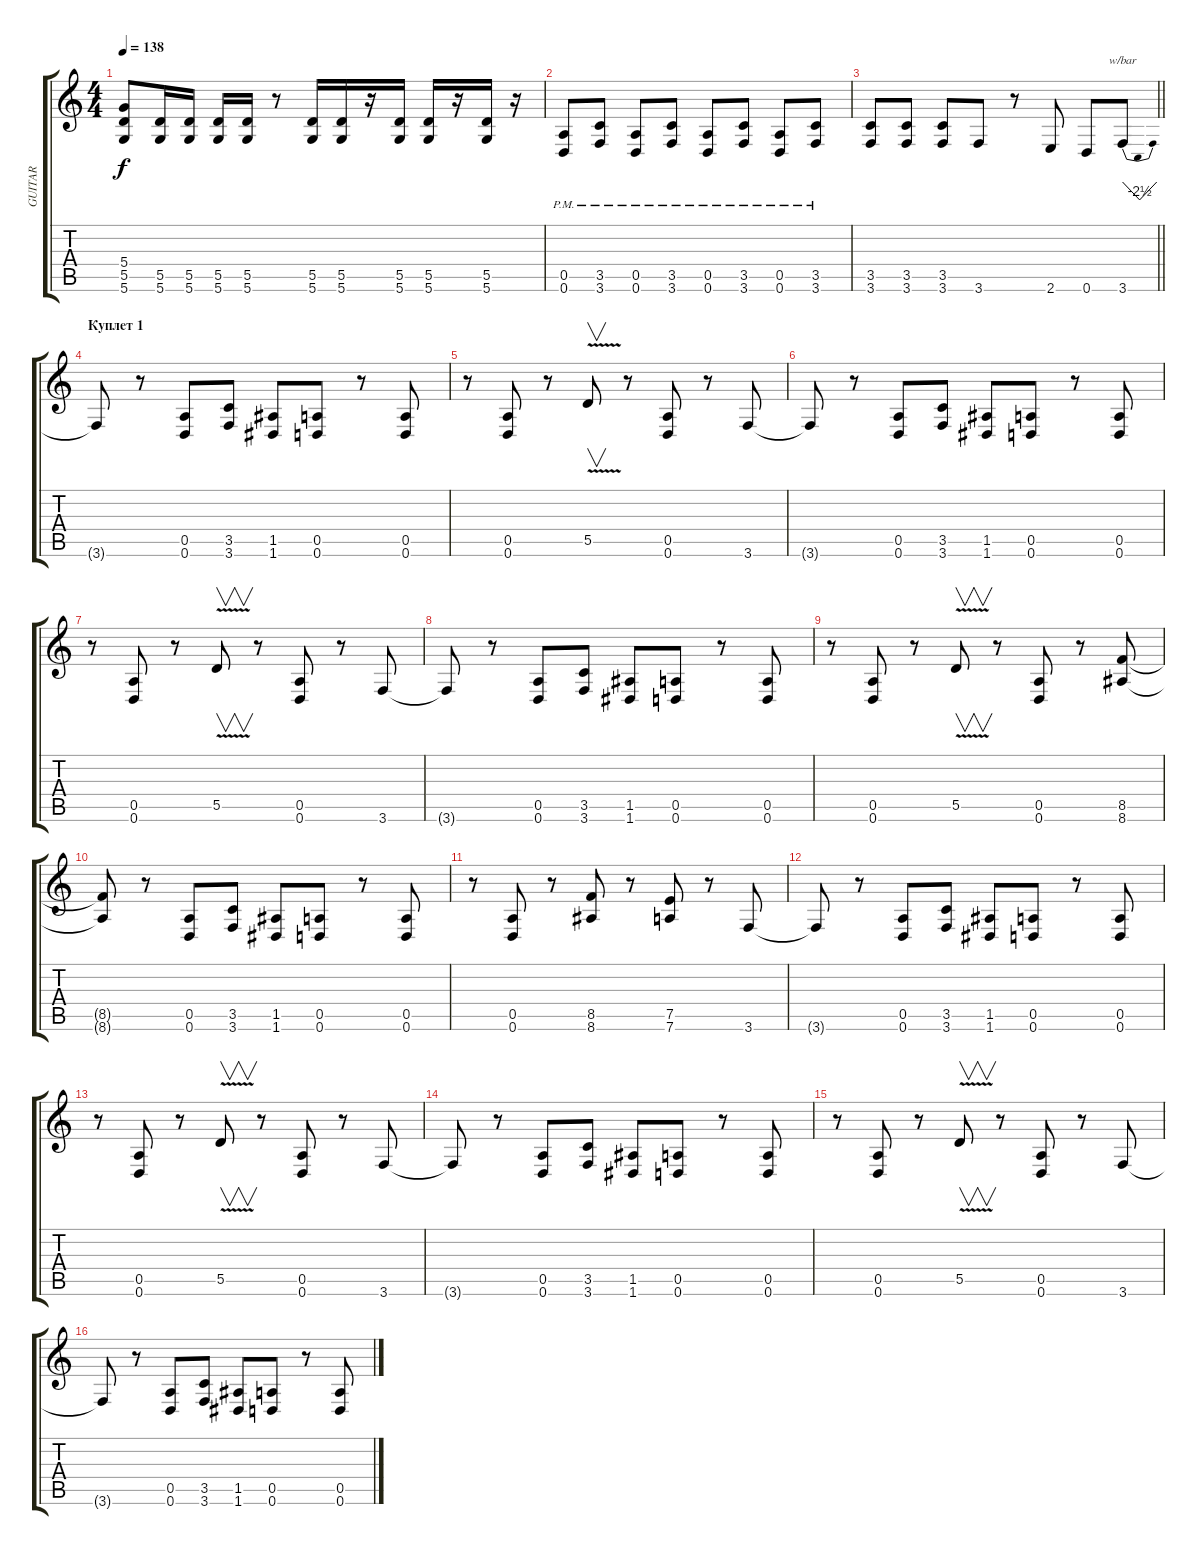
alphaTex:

\track ("GUITAR" "GUITAR") {instrument distortionguitar}
\staff {score tabs}
\tuning (E4 B3 G3 D3 A2 D2) {hide}
\ts (4 4)
\tempo 138
\clef g2
\ks c
(5.4 5.5 5.6).8{dy f} (5.5 5.6).16 (5.5 5.6).16 (5.5 5.6).16 (5.5 5.6).16 r.8 (5.5 5.6).16 (5.5 5.6).16 r.16 (5.5 5.6).16 (5.5 5.6).16 r.16 (5.5 5.6).16 r.16 |
(0.5{pm} 0.6{pm}).8 (3.5{pm} 3.6{pm}).8 (0.5{pm} 0.6{pm}).8 (3.5{pm} 3.6{pm}).8 (0.5{pm} 0.6{pm}).8 (3.5{pm} 3.6{pm}).8 (0.5{pm} 0.6{pm}).8 (3.5{pm} 3.6{pm}).8 |
\barLineRight lightlight
(3.5 3.6).8 (3.5 3.6).8 (3.5 3.6).8 3.6.8 r.8 2.6.8 0.6.8 3.6.8{tbe (dip default 0 0 30 -10 60 0)} |
\section ("" "Куплет 1")
3.6{t}.8 r.8 (0.5 0.6).8 (3.5 3.6).8 (1.5 1.6).8 (0.5 0.6).8 r.8 (0.5 0.6).8 |
r.8 (0.5 0.6).8 r.8 5.5{v}.8{v} r.8 (0.5 0.6).8 r.8 3.6.8 |
3.6{t}.8 r.8 (0.5 0.6).8 (3.5 3.6).8 (1.5 1.6).8 (0.5 0.6).8 r.8 (0.5 0.6).8 |
r.8 (0.5 0.6).8 r.8 5.5{v}.8{v} r.8 (0.5 0.6).8 r.8 3.6.8 |
3.6{t}.8 r.8 (0.5 0.6).8 (3.5 3.6).8 (1.5 1.6).8 (0.5 0.6).8 r.8 (0.5 0.6).8 |
r.8 (0.5 0.6).8 r.8 5.5{v}.8{v} r.8 (0.5 0.6).8 r.8 (8.5 8.6).8 |
(8.5{t} 8.6{t}).8 r.8 (0.5 0.6).8 (3.5 3.6).8 (1.5 1.6).8 (0.5 0.6).8 r.8 (0.5 0.6).8 |
r.8 (0.5 0.6).8 r.8 (8.5 8.6).8 r.8 (7.5 7.6).8 r.8 3.6.8 |
3.6{t}.8 r.8 (0.5 0.6).8 (3.5 3.6).8 (1.5 1.6).8 (0.5 0.6).8 r.8 (0.5 0.6).8 |
r.8 (0.5 0.6).8 r.8 5.5{v}.8{v} r.8 (0.5 0.6).8 r.8 3.6.8 |
3.6{t}.8 r.8 (0.5 0.6).8 (3.5 3.6).8 (1.5 1.6).8 (0.5 0.6).8 r.8 (0.5 0.6).8 |
r.8 (0.5 0.6).8 r.8 5.5{v}.8{v} r.8 (0.5 0.6).8 r.8 3.6.8 |
3.6{t}.8 r.8 (0.5 0.6).8 (3.5 3.6).8 (1.5 1.6).8 (0.5 0.6).8 r.8 (0.5 0.6).8
